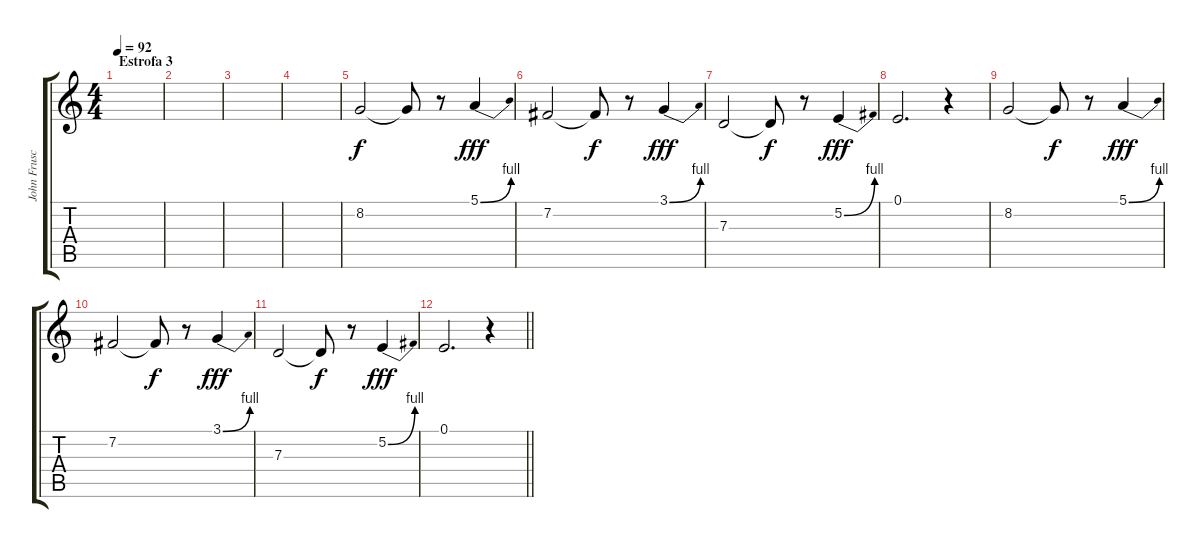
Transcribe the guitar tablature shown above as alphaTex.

\track ("John Frusciante" "John Frusc") {instrument choiraahs}
\staff {score tabs}
\tuning (E4 B3 G3 D3 A2 E2) {hide}
\ts (4 4)
\section ("" "Estrofa 3")
\tempo 92
\clef g2
\ks c
|
|
|
|
8.2.2 8.2{t}.8{dy f} r.8 5.1{be (bend 0 0 60 4)}.4{dy fff} |
7.2.2 7.2{t}.8{dy f} r.8 3.1{be (bend 0 0 60 4)}.4{dy fff} |
7.3.2 7.3{t}.8{dy f} r.8 5.2{be (bend 0 0 60 4)}.4{dy fff} |
0.1.2{d} r.4 |
8.2.2 8.2{t}.8{dy f} r.8 5.1{be (bend 0 0 60 4)}.4{dy fff} |
7.2.2 7.2{t}.8{dy f} r.8 3.1{be (bend 0 0 60 4)}.4{dy fff} |
7.3.2 7.3{t}.8{dy f} r.8 5.2{be (bend 0 0 60 4)}.4{dy fff} |
\barLineRight lightlight
0.1.2{d} r.4
